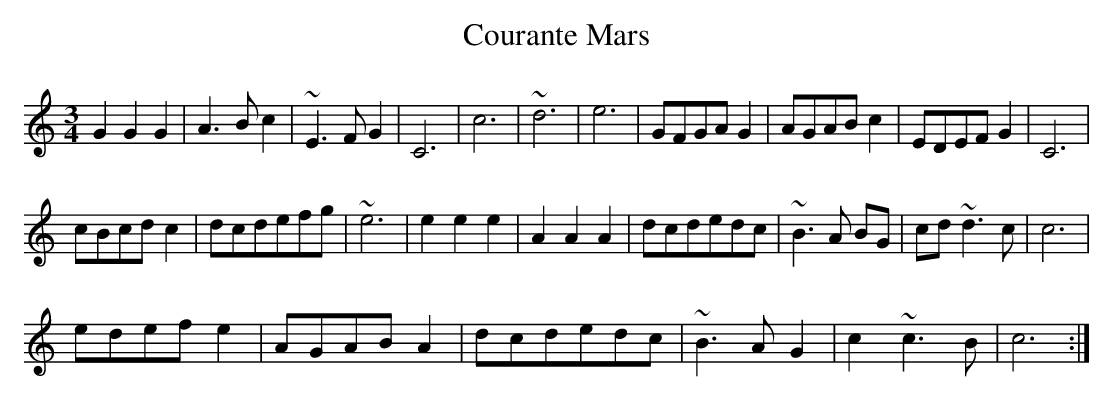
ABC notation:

X:1
T:Courante Mars
M:3/4
K:Cmaj
G2G2G2|A3Bc2|~E3FG2|C6|c6|~d6|e6|GFGAG2|AGABc2|EDEFG2|C6|
cBcdc2|dcdefg|~e6|e2e2e2|A2A2A2|dcdedc|~B3A BG|cd~d3c|c6|
edefe2|AGABA2|dcdedc|~B3AG2|c2~c3B|c6:|
